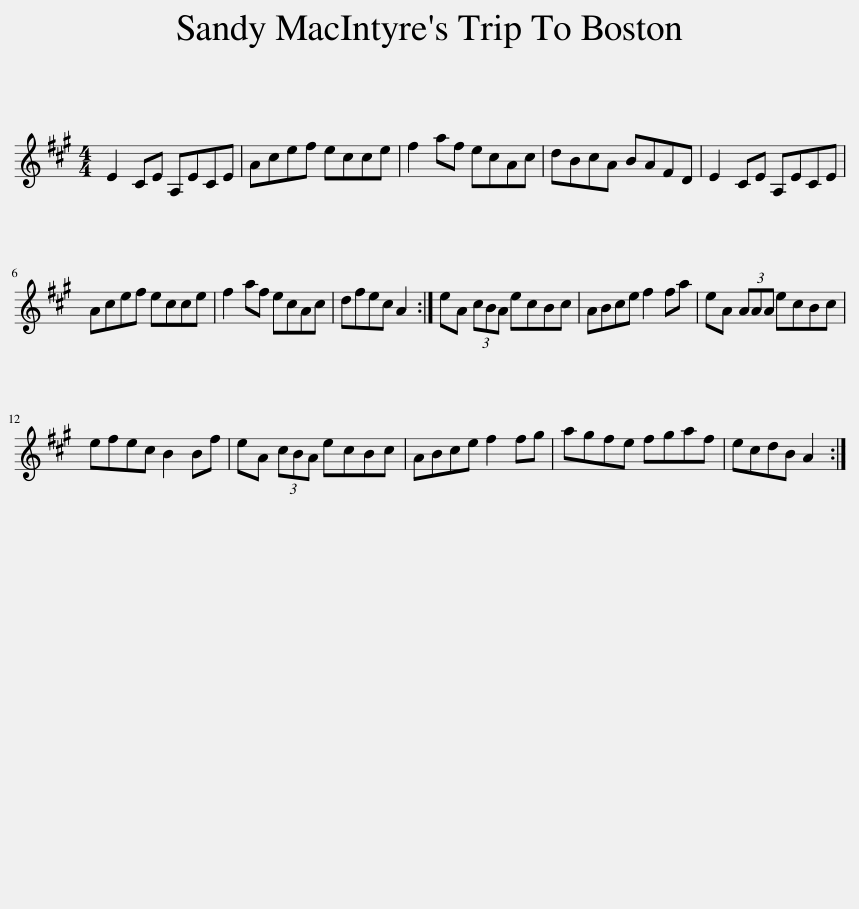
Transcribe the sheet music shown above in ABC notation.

X:1
L:1/8
M:4/4
I:linebreak $
K:A
V:1 treble
V:1
 E2 CE A,ECE | Acef ecce | f2 af ecAc | dBcA BAFD | E2 CE A,ECE |$ %5
 Acef ecce | f2 af ecAc | dfec A2 :| eA (3cBA ecBc | ABce f2 fa | %10
 eA (3AAA ecBc |$ efec B2 Bf | eA (3cBA ecBc | ABce f2 fg | agfe fgaf | %15
 ecdB A2 :| %16
